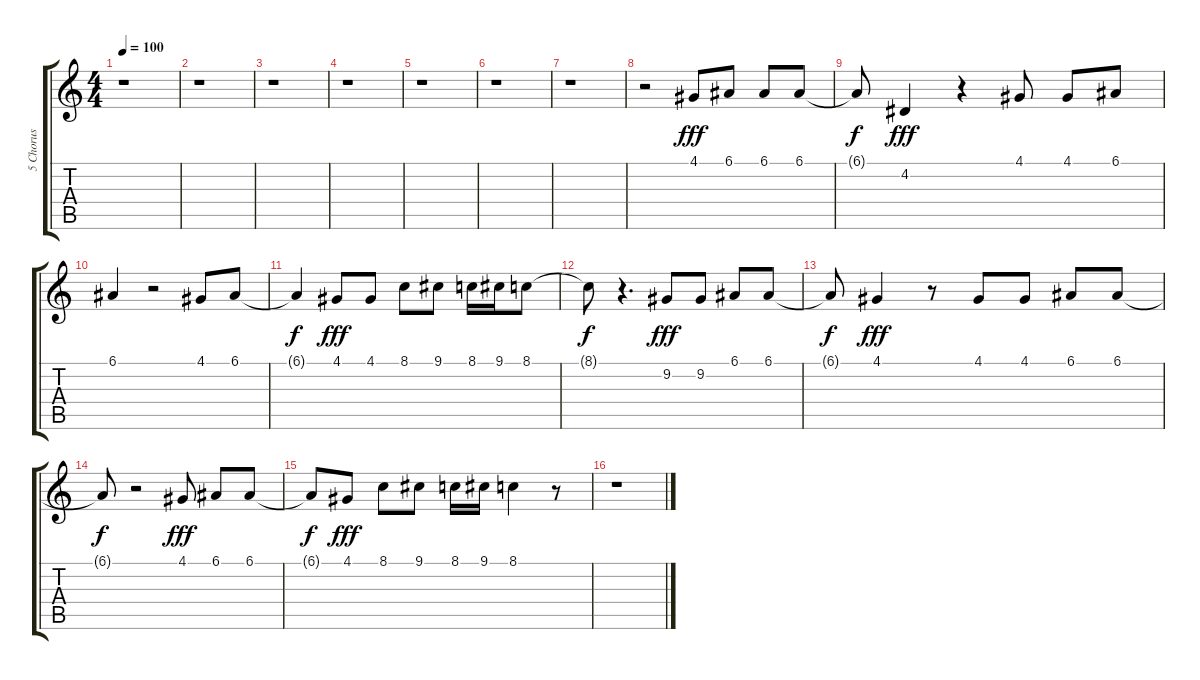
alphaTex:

\track ("5 Chorus" "5 Chorus") {instrument choiraahs}
\staff {score tabs}
\tuning (E4 B3 G3 D3 A2 E2) {hide}
\ts (4 4)
\tempo 100
\clef g2
\ks c
r.1{dy fff} |
r.1 |
r.1 |
r.1 |
r.1 |
r.1 |
r.1 |
r.2 4.1.8 6.1.8 6.1.8 6.1.8 |
6.1{t}.8{dy f} 4.2.4{dy fff} r.4 4.1.8 4.1.8 6.1.8 |
6.1.4 r.2 4.1.8 6.1.8 |
6.1{t}.4{dy f} 4.1.8{dy fff} 4.1.8 8.1.8 9.1.8 8.1.16 9.1.16 8.1.8 |
8.1{t}.8{dy f} r.4{d} 9.2.8{dy fff} 9.2.8 6.1.8 6.1.8 |
6.1{t}.8{dy f} 4.1.4{dy fff} r.8 4.1.8 4.1.8 6.1.8 6.1.8 |
6.1{t}.8{dy f} r.2 4.1.8{dy fff} 6.1.8 6.1.8 |
6.1{t}.8{dy f} 4.1.8{dy fff} 8.1.8 9.1.8 8.1.16 9.1.16 8.1.4 r.8 |
r.1
